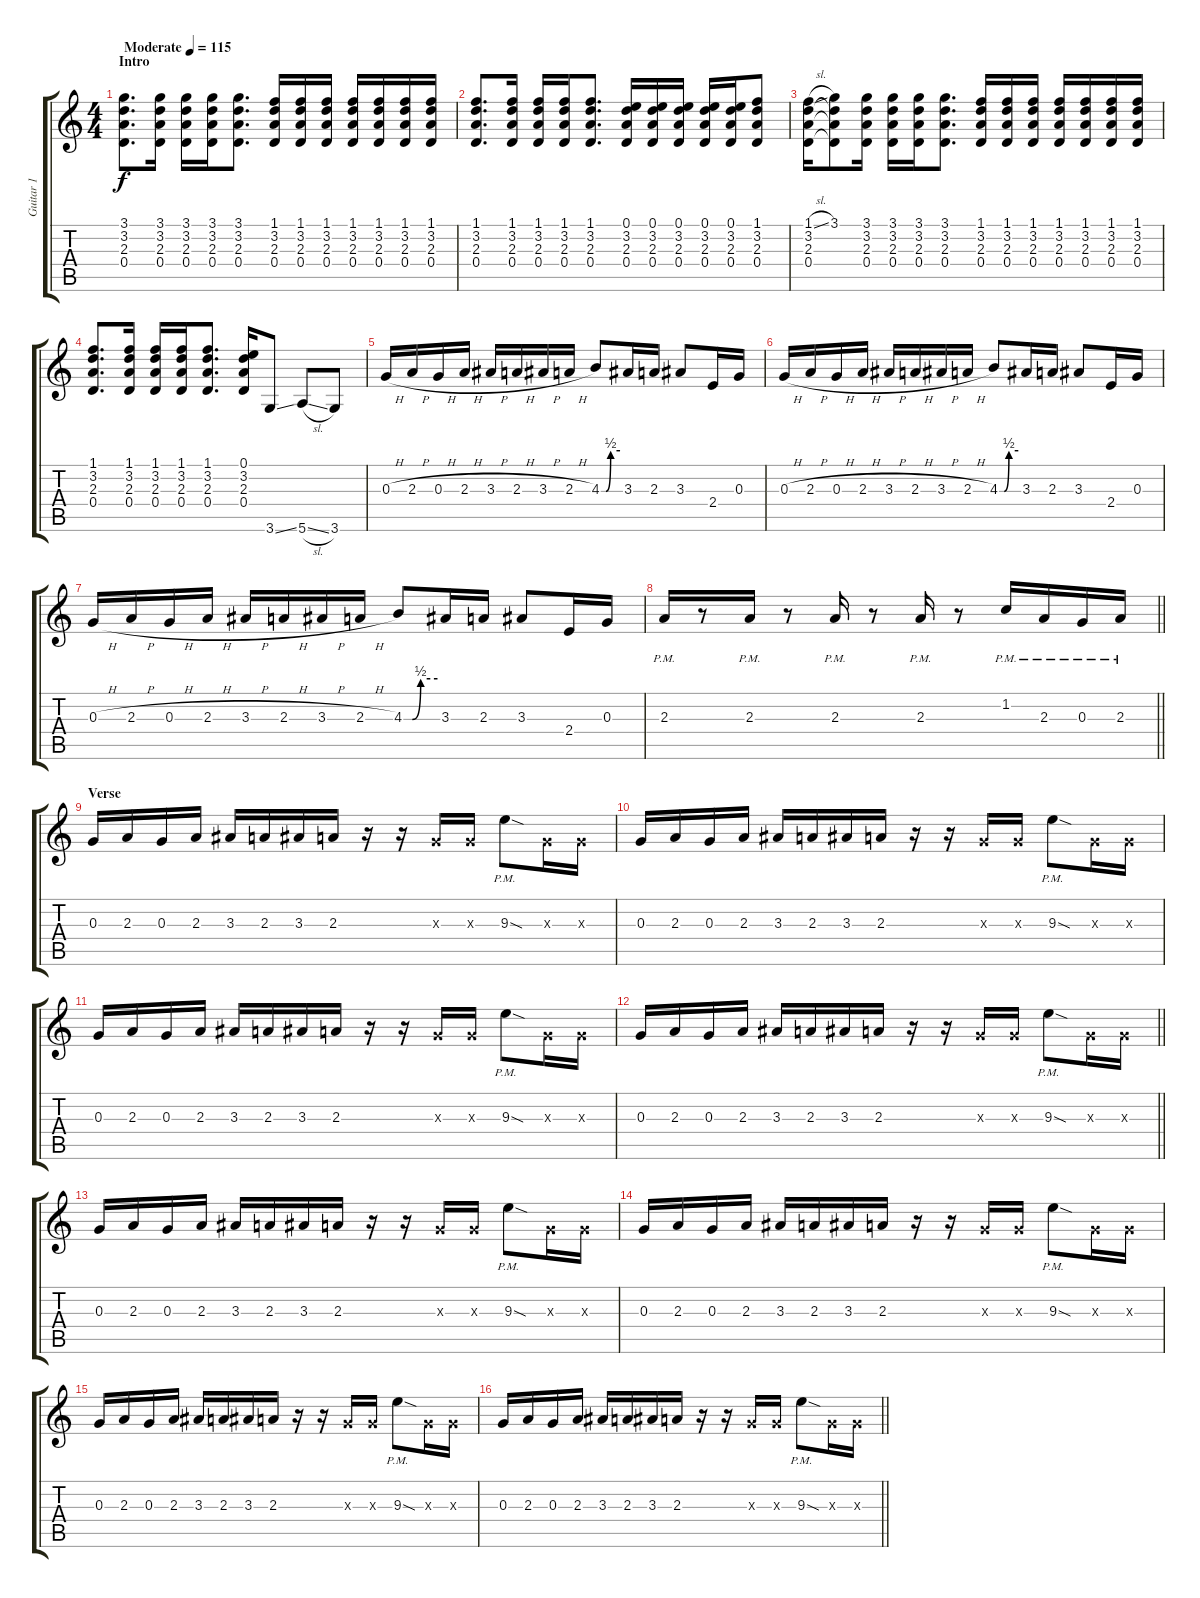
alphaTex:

\track ("Guitar 1" "Guitar 1") {instrument distortionguitar}
\staff {score tabs}
\tuning (E4 B3 G3 D3 A2 E2) {hide}
\ts (4 4)
\section ("" "Intro")
\tempo (115 "Moderate")
\clef g2
\ks c
(3.1 3.2 2.3 0.4).8{d dy f instrument distortionguitar} (3.1 3.2 2.3 0.4).16 (3.1 3.2 2.3 0.4).16 (3.1 3.2 2.3 0.4).16 (3.1 3.2 2.3 0.4).8{d} (1.1 3.2 2.3 0.4).16 (1.1 3.2 2.3 0.4).16 (1.1 3.2 2.3 0.4).16 (1.1 3.2 2.3 0.4).16 (1.1 3.2 2.3 0.4).16 (1.1 3.2 2.3 0.4).16 (1.1 3.2 2.3 0.4).16 |
(1.1 3.2 2.3 0.4).8{d} (1.1 3.2 2.3 0.4).16 (1.1 3.2 2.3 0.4).16 (1.1 3.2 2.3 0.4).16 (1.1 3.2 2.3 0.4).8{d} (0.1 3.2 2.3 0.4).16 (0.1 3.2 2.3 0.4).16 (0.1 3.2 2.3 0.4).16 (0.1 3.2 2.3 0.4).16 (0.1 3.2 2.3 0.4).16 (1.1 3.2 2.3 0.4).8 |
(1.1{sl} 3.2 2.3 0.4).16 (3.1 3.2{t} 2.3{t} 0.4{t}).8 (3.1 3.2 2.3 0.4).16 (3.1 3.2 2.3 0.4).16 (3.1 3.2 2.3 0.4).16 (3.1 3.2 2.3 0.4).8{d} (1.1 3.2 2.3 0.4).16 (1.1 3.2 2.3 0.4).16 (1.1 3.2 2.3 0.4).16 (1.1 3.2 2.3 0.4).16 (1.1 3.2 2.3 0.4).16 (1.1 3.2 2.3 0.4).16 (1.1 3.2 2.3 0.4).16 |
(1.1 3.2 2.3 0.4).8{d} (1.1 3.2 2.3 0.4).16 (1.1 3.2 2.3 0.4).16 (1.1 3.2 2.3 0.4).16 (1.1 3.2 2.3 0.4).8{d} (0.1 3.2 2.3 0.4).16 3.6{ss}.8 5.6{sl}.8 3.6.8 |
0.3{h}.16 2.3{h}.16 0.3{h}.16 2.3{h}.16 3.3{h}.16 2.3{h}.16 3.3{h}.16 2.3{h}.16 4.3{be (custom 0 0 15 0 30 2 60 2)}.8 3.3.16 2.3.16 3.3.8 2.4.16 0.3.16 |
0.3{h}.16 2.3{h}.16 0.3{h}.16 2.3{h}.16 3.3{h}.16 2.3{h}.16 3.3{h}.16 2.3{h}.16 4.3{be (custom 0 0 15 0 30 2 60 2)}.8 3.3.16 2.3.16 3.3.8 2.4.16 0.3.16 |
0.3{h}.16 2.3{h}.16 0.3{h}.16 2.3{h}.16 3.3{h}.16 2.3{h}.16 3.3{h}.16 2.3{h}.16 4.3{be (custom 0 0 15 0 30 2 60 2)}.8 3.3.16 2.3.16 3.3.8 2.4.16 0.3.16 |
\barLineRight lightlight
2.3{pm}.16 r.8 2.3{pm}.16 r.8 2.3{pm}.16 r.8 2.3{pm}.16 r.8 1.2{pm}.16 2.3{pm}.16 0.3{pm}.16 2.3{pm}.16 |
\section ("" "Verse")
0.3.16 2.3.16 0.3.16 2.3.16 3.3.16 2.3.16 3.3.16 2.3.16 r.16 r.16 0.3{x}.16 0.3{x}.16 9.3{sod pm}.8 0.3{x}.16 0.3{x}.16 |
0.3.16 2.3.16 0.3.16 2.3.16 3.3.16 2.3.16 3.3.16 2.3.16 r.16 r.16 0.3{x}.16 0.3{x}.16 9.3{sod pm}.8 0.3{x}.16 0.3{x}.16 |
0.3.16 2.3.16 0.3.16 2.3.16 3.3.16 2.3.16 3.3.16 2.3.16 r.16 r.16 0.3{x}.16 0.3{x}.16 9.3{sod pm}.8 0.3{x}.16 0.3{x}.16 |
\barLineRight lightlight
0.3.16 2.3.16 0.3.16 2.3.16 3.3.16 2.3.16 3.3.16 2.3.16 r.16 r.16 0.3{x}.16 0.3{x}.16 9.3{sod pm}.8 0.3{x}.16 0.3{x}.16 |
0.3.16 2.3.16 0.3.16 2.3.16 3.3.16 2.3.16 3.3.16 2.3.16 r.16 r.16 0.3{x}.16 0.3{x}.16 9.3{sod pm}.8 0.3{x}.16 0.3{x}.16 |
0.3.16 2.3.16 0.3.16 2.3.16 3.3.16 2.3.16 3.3.16 2.3.16 r.16 r.16 0.3{x}.16 0.3{x}.16 9.3{sod pm}.8 0.3{x}.16 0.3{x}.16 |
0.3.16 2.3.16 0.3.16 2.3.16 3.3.16 2.3.16 3.3.16 2.3.16 r.16 r.16 0.3{x}.16 0.3{x}.16 9.3{sod pm}.8 0.3{x}.16 0.3{x}.16 |
\barLineRight lightlight
0.3.16 2.3.16 0.3.16 2.3.16 3.3.16 2.3.16 3.3.16 2.3.16 r.16 r.16 0.3{x}.16 0.3{x}.16 9.3{sod pm}.8 0.3{x}.16 0.3{x}.16
